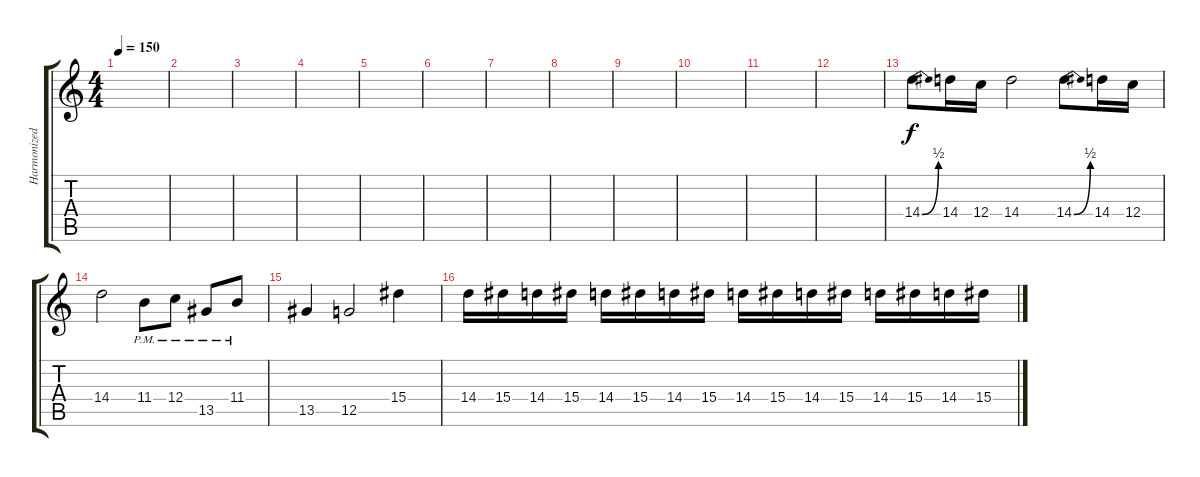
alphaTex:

\track ("Harmonized Solo Guitar" "Harmonized") {instrument distortionguitar}
\staff {score tabs}
\tuning (D4 A3 F3 C3 G2 C2) {hide}
\ts (4 4)
\tempo 150
\clef g2
\ks c
|
|
|
|
|
|
|
|
|
|
|
|
14.4{be (bend 0 0 60 2)}.8{volume 15} 14.4.16 12.4.16 14.4.2 14.4{be (bend 0 0 60 2)}.8 14.4.16 12.4.16 |
14.4.2 11.4{pm}.8 12.4{pm}.8 13.5{pm}.8 11.4{pm}.8 |
13.5.4 12.5.2 15.4.4 |
14.4.16 15.4.16 14.4.16 15.4.16 14.4.16 15.4.16 14.4.16 15.4.16 14.4.16 15.4.16 14.4.16 15.4.16 14.4.16 15.4.16 14.4.16 15.4.16
